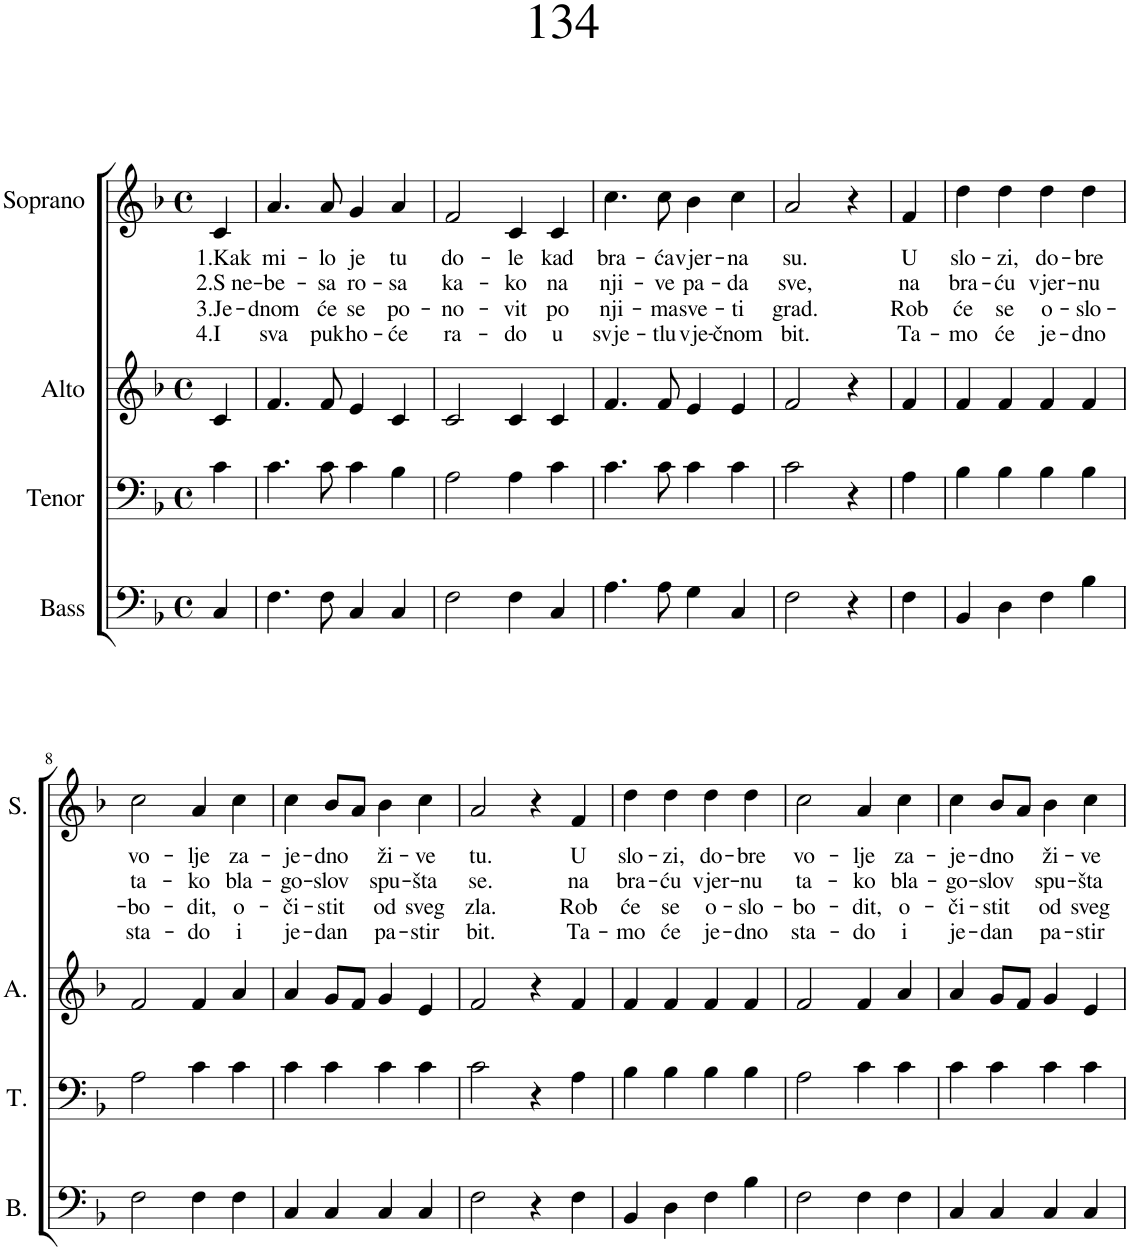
**kern	**kern	**kern	**kern	**text	**text	**text	**text
*part4	*part3	*part2	*part1	*part1	*part1	*part1	*part1
*staff4	*staff3	*staff2	*staff1	*staff1	*staff1	*staff1	*staff1
*I"Bass	*I"Tenor	*I"Alto	*I"Soprano	*	*	*	*
*I'B.	*I'T.	*I'A.	*I'S.	*	*	*	*
*clefF4	*clefF4	*clefG2	*clefG2	*	*	*	*
*k[b-]	*k[b-]	*k[b-]	*k[b-]	*	*	*	*
*M4/4	*M4/4	*M4/4	*M4/4	*	*	*	*
*met(c)	*met(c)	*met(c)	*met(c)	*	*	*	*
=1	=1	=1	=1	=1	=1	=1	=1
!	!	!	!	!LO:LY:b	!LO:LY:b	!LO:LY:b	!LO:LY:b
4C/	4c\	4c/	4c/	1.Kak	2.S ne-	3.Je-	4.I
=2	=2	=2	=2	=2	=2	=2	=2
!	!	!	!	!LO:LY:b	!LO:LY:b	!LO:LY:b	!LO:LY:b
4.F\	4.c\	4.f/	4.a/	mi-	-be-	-dnom	sva
!	!	!	!	!LO:LY:b	!LO:LY:b	!LO:LY:b	!LO:LY:b
8F\	8c\	8f/	8a/	-lo	-sa	će	puk
!	!	!	!	!LO:LY:b	!LO:LY:b	!LO:LY:b	!LO:LY:b
4C/	4c\	4e/	4g/	je	ro-	se	ho-
!	!	!	!	!LO:LY:b	!LO:LY:b	!LO:LY:b	!LO:LY:b
4C/	4B-\	4c/	4a/	tu	-sa	po-	-će
=3	=3	=3	=3	=3	=3	=3	=3
!	!	!	!	!LO:LY:b	!LO:LY:b	!LO:LY:b	!LO:LY:b
2F\	2A\	2c/	2f/	do-	ka-	-no-	ra-
!	!	!	!	!LO:LY:b	!LO:LY:b	!LO:LY:b	!LO:LY:b
4F\	4A\	4c/	4c/	-le	-ko	-vit	-do
!	!	!	!	!LO:LY:b	!LO:LY:b	!LO:LY:b	!LO:LY:b
4C/	4c\	4c/	4c/	kad	na	po	u
=4	=4	=4	=4	=4	=4	=4	=4
!	!	!	!	!LO:LY:b	!LO:LY:b	!LO:LY:b	!LO:LY:b
4.A\	4.c\	4.f/	4.cc\	bra-	nji-	nji-	svje-
!	!	!	!	!LO:LY:b	!LO:LY:b	!LO:LY:b	!LO:LY:b
8A\	8c\	8f/	8cc\	-ća	-ve	-ma	-tlu
!	!	!	!	!LO:LY:b	!LO:LY:b	!LO:LY:b	!LO:LY:b
4G\	4c\	4e/	4b-\	vjer-	pa-	sve-	vje-
!	!	!	!	!LO:LY:b	!LO:LY:b	!LO:LY:b	!LO:LY:b
4C/	4c\	4e/	4cc\	-na	-da	-ti	-čnom
=5	=5	=5	=5	=5	=5	=5	=5
!	!	!	!	!LO:LY:b	!LO:LY:b	!LO:LY:b	!LO:LY:b
2F\	2c\	2f/	2a/	su.	sve,	grad.	bit.
4r	4r	4r	4r	.	.	.	.
=6	=6	=6	=6	=6	=6	=6	=6
!	!	!	!	!LO:LY:b	!LO:LY:b	!LO:LY:b	!LO:LY:b
4F\	4A\	4f/	4f/	U	na	Rob	Ta-
=7	=7	=7	=7	=7	=7	=7	=7
!	!	!	!	!LO:LY:b	!LO:LY:b	!LO:LY:b	!LO:LY:b
4BB-/	4B-\	4f/	4dd\	slo-	bra-	će	-mo
!	!	!	!	!LO:LY:b	!LO:LY:b	!LO:LY:b	!LO:LY:b
4D\	4B-\	4f/	4dd\	-zi,	-ću	se	će
!	!	!	!	!LO:LY:b	!LO:LY:b	!LO:LY:b	!LO:LY:b
4F\	4B-\	4f/	4dd\	do-	vjer-	o-	je-
!	!	!	!	!LO:LY:b	!LO:LY:b	!LO:LY:b	!LO:LY:b
4B-\	4B-\	4f/	4dd\	-bre	-nu	-slo-	-dno
!!LO:LB:g=z
=8	=8	=8	=8	=8	=8	=8	=8
!	!	!	!	!LO:LY:b	!LO:LY:b	!LO:LY:b	!LO:LY:b
2F\	2A\	2f/	2cc\	vo-	ta-	-bo-	sta-
!	!	!	!	!LO:LY:b	!LO:LY:b	!LO:LY:b	!LO:LY:b
4F\	4c\	4f/	4a/	-lje	-ko	-dit,	-do
!	!	!	!	!LO:LY:b	!LO:LY:b	!LO:LY:b	!LO:LY:b
4F\	4c\	4a/	4cc\	za-	bla-	o-	i
=9	=9	=9	=9	=9	=9	=9	=9
!	!	!	!	!LO:LY:b	!LO:LY:b	!LO:LY:b	!LO:LY:b
4C/	4c\	4a/	4cc\	-je-	-go-	-či-	je-
!	!	!	!	!LO:LY:b	!LO:LY:b	!LO:LY:b	!LO:LY:b
4C/	4c\	8g/L	8b-/L	-dno	-slov	-stit	-dan
.	.	8f/J	8a/J	.	.	.	.
!	!	!	!	!LO:LY:b	!LO:LY:b	!LO:LY:b	!LO:LY:b
4C/	4c\	4g/	4b-\	ži-	spu-	od	pa-
!	!	!	!	!LO:LY:b	!LO:LY:b	!LO:LY:b	!LO:LY:b
4C/	4c\	4e/	4cc\	-ve	-šta	sveg	-stir
=10	=10	=10	=10	=10	=10	=10	=10
!	!	!	!	!LO:LY:b	!LO:LY:b	!LO:LY:b	!LO:LY:b
2F\	2c\	2f/	2a/	tu.	se.	zla.	bit.
4r	4r	4r	4r	.	.	.	.
!	!	!	!	!LO:LY:b	!LO:LY:b	!LO:LY:b	!LO:LY:b
4F\	4A\	4f/	4f/	U	na	Rob	Ta-
=11	=11	=11	=11	=11	=11	=11	=11
!	!	!	!	!LO:LY:b	!LO:LY:b	!LO:LY:b	!LO:LY:b
4BB-/	4B-\	4f/	4dd\	slo-	bra-	će	-mo
!	!	!	!	!LO:LY:b	!LO:LY:b	!LO:LY:b	!LO:LY:b
4D\	4B-\	4f/	4dd\	-zi,	-ću	se	će
!	!	!	!	!LO:LY:b	!LO:LY:b	!LO:LY:b	!LO:LY:b
4F\	4B-\	4f/	4dd\	do-	vjer-	o-	je-
!	!	!	!	!LO:LY:b	!LO:LY:b	!LO:LY:b	!LO:LY:b
4B-\	4B-\	4f/	4dd\	-bre	-nu	-slo-	-dno
=12	=12	=12	=12	=12	=12	=12	=12
!	!	!	!	!LO:LY:b	!LO:LY:b	!LO:LY:b	!LO:LY:b
2F\	2A\	2f/	2cc\	vo-	ta-	-bo-	sta-
!	!	!	!	!LO:LY:b	!LO:LY:b	!LO:LY:b	!LO:LY:b
4F\	4c\	4f/	4a/	-lje	-ko	-dit,	-do
!	!	!	!	!LO:LY:b	!LO:LY:b	!LO:LY:b	!LO:LY:b
4F\	4c\	4a/	4cc\	za-	bla-	o-	i
=13	=13	=13	=13	=13	=13	=13	=13
!	!	!	!	!LO:LY:b	!LO:LY:b	!LO:LY:b	!LO:LY:b
4C/	4c\	4a/	4cc\	-je-	-go-	-či-	je-
!	!	!	!	!LO:LY:b	!LO:LY:b	!LO:LY:b	!LO:LY:b
4C/	4c\	8g/L	8b-/L	-dno	-slov	-stit	-dan
.	.	8f/J	8a/J	.	.	.	.
!	!	!	!	!LO:LY:b	!LO:LY:b	!LO:LY:b	!LO:LY:b
4C/	4c\	4g/	4b-\	ži-	spu-	od	pa-
!	!	!	!	!LO:LY:b	!LO:LY:b	!LO:LY:b	!LO:LY:b
4C/	4c\	4e/	4cc\	-ve	-šta	sveg	-stir
=	=	=	=	=	=	=	=
*-	*-	*-	*-	*-	*-	*-	*-
